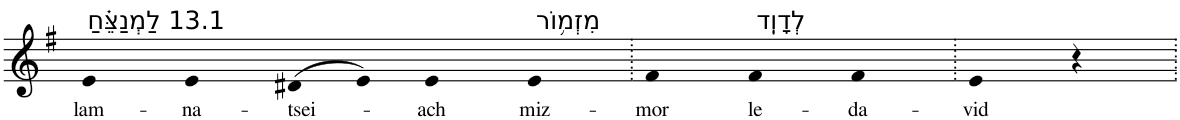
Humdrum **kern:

**kern	**text
*part1	*part1
*staff1	*staff1
*I"Piano	*
*I'Pno	*
*clefG2	*
*k[f#]	*
*G:	*
=1	=1
!LO:TX:a:t=13.1 לַמְנַצֵּ֗חַ	!
!	!LO:LY:b
4e	lam-
!	!LO:LY:b
4e	-na-
!	!LO:LY:b
(>8d#X	-tsei-
8e)	.
!	!LO:LY:b
4e	-ach
!LO:TX:a:t=מִזְמ֥וֹר	!
!	!LO:LY:b
4e	miz-
=2.	=2.
!	!LO:LY:b
4f#	-mor
!LO:TX:a:t=לְדָוִֽד	!
!	!LO:LY:b
4f#	le-
!	!LO:LY:b
4f#	-da-
=3.	=3.
!	!LO:LY:b
4e	-vid
4r	.
=.	=.
*-	*-
